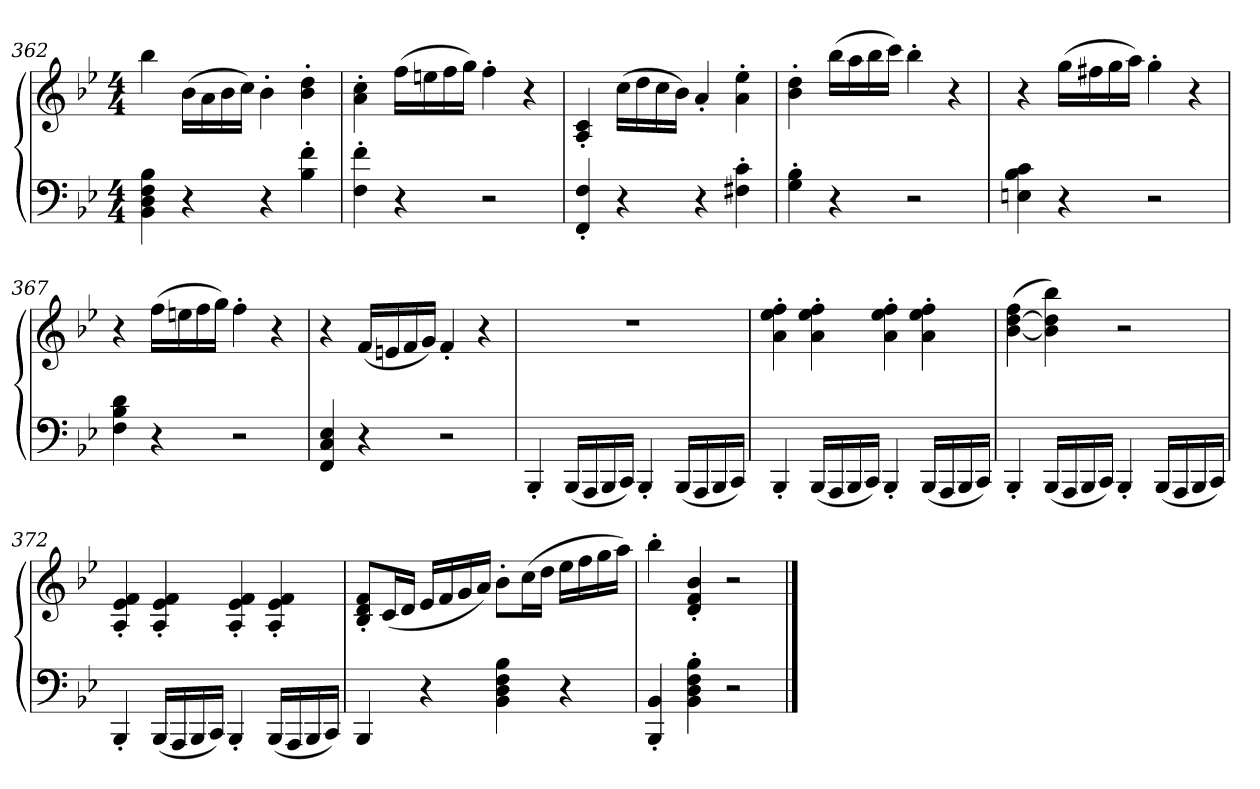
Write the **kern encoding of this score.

**kern	**kern
*part1	*part1
*staff2	*staff1
*clefF4	*clefG2
*k[b-e-]	*k[b-e-]
*M4/4	*M4/4
=362	=362
4BB- 4D 4F 4B-	4bb-
4r	(16b-LL
.	16a
.	16b-
.	16ccJJ)
4r	4b-'
4B-' 4f'	4b-' 4dd'
=363	=363
4F' 4f'	4a' 4cc'
4r	(16ffLL
.	16een
.	16ff
.	16ggJJ)
2r	4ff'
.	4r
=364	=364
4FF' 4F'	4A' 4c'
4r	(16ccLL
.	16dd
.	16cc
.	16b-JJ)
4r	4a'
4F#X' 4c'	4a' 4ee-'
=365	=365
4G' 4B-'	4b-' 4dd'
4r	(16bb-LL
.	16aa
.	16bb-
.	16cccJJ)
2r	4bb-'
.	4r
=366	=366
4En 4B- 4c	4r
4r	(16ggLL
.	16ff#X
.	16gg
.	16aaJJ)
2r	4gg'
.	4r
=367	=367
4F 4B- 4d	4r
4r	(16ffLL
.	16een
.	16ff
.	16ggJJ)
2r	4ff'
.	4r
=368	=368
4FF 4C 4E-	4r
4r	(16fLL
.	16en
.	16f
.	16gJJ)
2r	4f'
.	4r
=369	=369
4BBB-'	1r
(16BBB-LL	.
16AAA	.
16BBB-	.
16CCJJ)	.
4BBB-'	.
(16BBB-LL	.
16AAA	.
16BBB-	.
16CCJJ)	.
=370	=370
4BBB-'	4a' 4ee-' 4ff'
(16BBB-LL	4a' 4ee-' 4ff'
16AAA	.
16BBB-	.
16CCJJ)	.
4BBB-'	4a' 4ee-' 4ff'
(16BBB-LL	4a' 4ee-' 4ff'
16AAA	.
16BBB-	.
16CCJJ)	.
=371	=371
4BBB-'	([4b- [4dd 4ff
(16BBB-LL	4b-] 4dd] 4bb-)
16AAA	.
16BBB-	.
16CCJJ)	.
4BBB-'	2r
(16BBB-LL	.
16AAA	.
16BBB-	.
16CCJJ)	.
=372	=372
4BBB-'	4A' 4e-' 4f'
(16BBB-LL	4A' 4e-' 4f'
16AAA	.
16BBB-	.
16CCJJ)	.
4BBB-'	4A' 4e-' 4f'
(16BBB-LL	4A' 4e-' 4f'
16AAA	.
16BBB-	.
16CCJJ)	.
=373	=373
4BBB-	8B-' 8d' 8f'L
.	(16cL
.	16dJJ
4r	16e-LL
.	16f
.	16g
.	16aJJ)
4BB- 4D 4F 4B-	8b-'L
.	(16ccL
.	16ddJJ
4r	16ee-LL
.	16ff
.	16gg
.	16aaJJ)
=374	=374
4BBB-' 4BB-'	4bb-'
4BB-' 4D' 4F' 4B-'	4d' 4f' 4b-'
2r	2r
==	==
*-	*-
